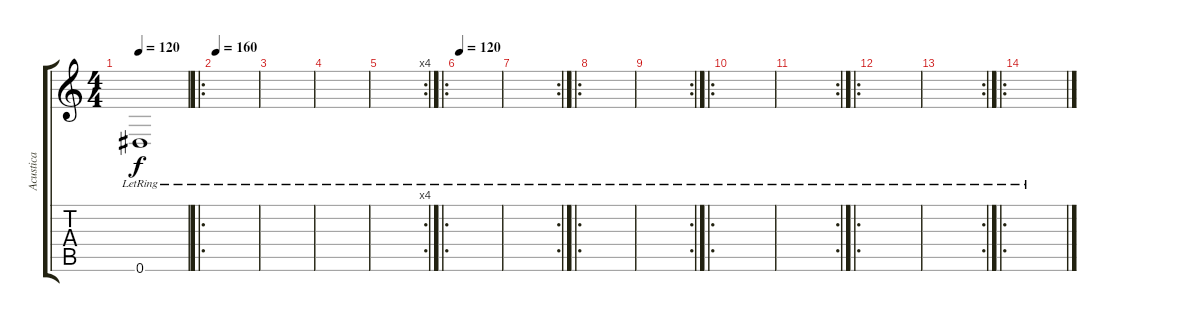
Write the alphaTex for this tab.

\track ("Acustica" "Acustica") {instrument acousticguitarsteel}
\staff {score tabs}
\tuning (Eb4 Bb3 Gb3 Db3 Ab2 Eb2) {hide}
\ts (4 4)
\tempo 120
\clef g2
\ks c
0.6{lr}.1{dy f} |
\ro
\tempo 150
\tempo 160
|
|
|
\rc 4
|
\ro
\tempo 120
|
\rc 2
|
\ro
|
\rc 2
|
\ro
|
\rc 2
|
\ro
|
\rc 2
|
\ro
